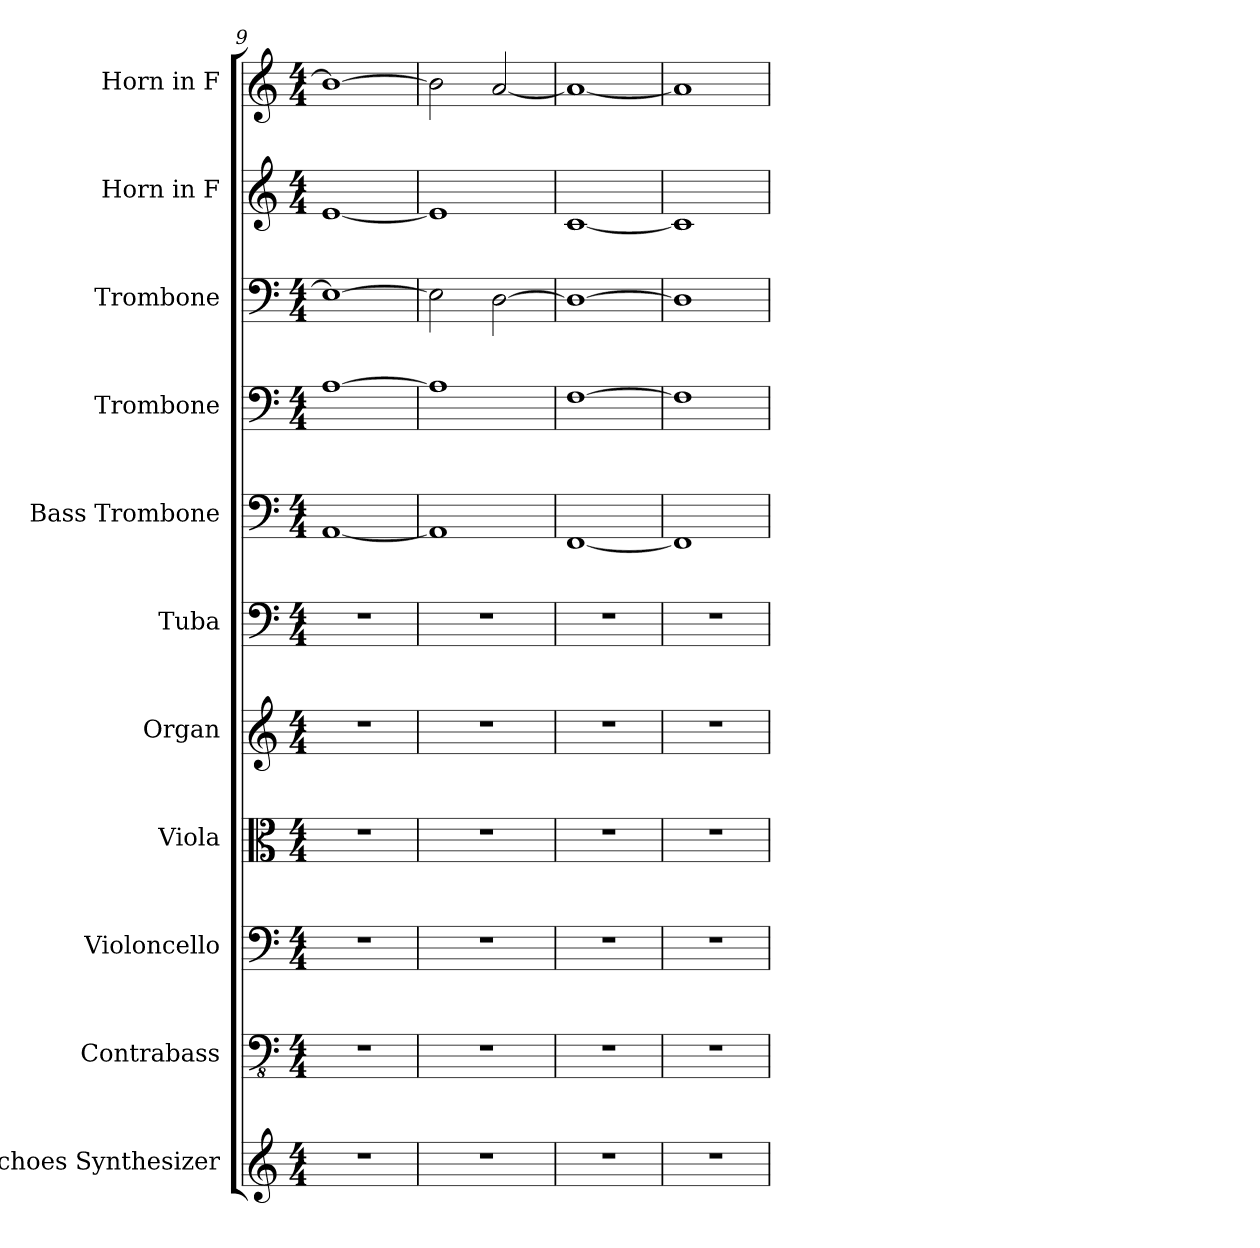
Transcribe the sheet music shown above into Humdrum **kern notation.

**kern	**kern	**kern	**kern	**kern	**kern	**kern	**kern	**kern	**kern	**kern
*part11	*part10	*part9	*part8	*part7	*part6	*part5	*part4	*part3	*part2	*part1
*staff11	*staff10	*staff9	*staff8	*staff7	*staff6	*staff5	*staff4	*staff3	*staff2	*staff1
*I"Echoes Synthesizer	*I"Contrabass	*I"Violoncello	*I"Viola	*I"Organ	*I"Tuba	*I"Bass Trombone	*I"Trombone	*I"Trombone	*I"Horn in F	*I"Horn in F
*I'Synth.	*I'Cb.	*I'Vlc.	*I'Vla.	*I'Org.	*I'Tba.	*I'B. Trb.	*I'Trb.	*I'Trb.	*	*
*clefG2	*clefFv4	*clefF4	*clefC3	*clefG2	*clefF4	*clefF4	*clefF4	*clefF4	*clefG2	*clefG2
*	*	*	*	*	*	*	*	*	*ITrd4c7	*ITrd4c7
*k[]	*k[]	*k[]	*k[]	*k[]	*k[]	*k[]	*k[]	*k[]	*k[b-]	*k[b-]
*M4/4	*M4/4	*M4/4	*M4/4	*M4/4	*M4/4	*M4/4	*M4/4	*M4/4	*M4/4	*M4/4
=9	=9	=9	=9	=9	=9	=9	=9	=9	=9	=9
1r	1r	1r	1r	1r	1r	[1AA	[1A	1E_	[1A	1e_
=10	=10	=10	=10	=10	=10	=10	=10	=10	=10	=10
1r	1r	1r	1r	1r	1r	1AA]	1A]	2E\]	1A]	2e\]
.	.	.	.	.	.	.	.	[2D\	.	[2d/
=11	=11	=11	=11	=11	=11	=11	=11	=11	=11	=11
1r	1r	1r	1r	1r	1r	[1FF	[1F	1D_	[1F	1d_
=12	=12	=12	=12	=12	=12	=12	=12	=12	=12	=12
1r	1r	1r	1r	1r	1r	1FF]	1F]	1D]	1F]	1d]
=	=	=	=	=	=	=	=	=	=	=
*-	*-	*-	*-	*-	*-	*-	*-	*-	*-	*-
